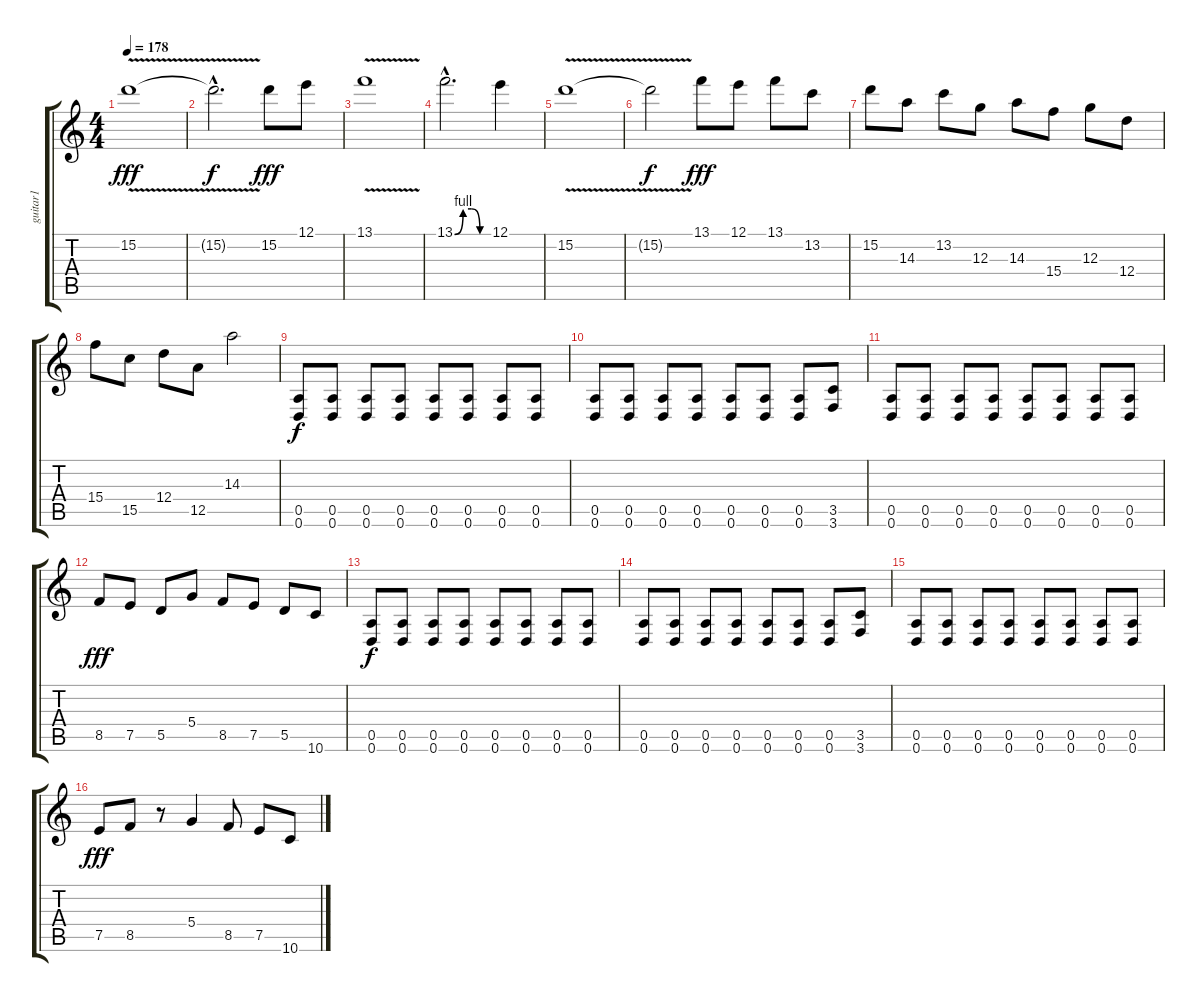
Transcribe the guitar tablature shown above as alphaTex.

\track ("guitar1" "guitar1") {instrument overdrivenguitar}
\staff {score tabs}
\tuning (E4 B3 G3 D3 A2 D2) {hide}
\ts (4 4)
\tempo 178
\clef g2
\ks c
15.2{v}.1{dy fff} |
15.2{hac t}.2{d dy f} 15.2.8{dy fff} 12.1.8 |
13.1{v}.1 |
13.1{be (custom 0 0 15 4 30 4 45 0 60 0) hac}.2{d} 12.1.4 |
15.2{v}.1 |
15.2{t}.2{dy f} 13.1.8{dy fff} 12.1.8 13.1.8 13.2.8 |
15.2.8 14.3.8 13.2.8 12.3.8 14.3.8 15.4.8 12.3.8 12.4.8 |
15.4.8 15.5.8 12.4.8 12.5.8 14.3.2 |
(0.5 0.6).8{dy f} (0.5 0.6).8 (0.5 0.6).8 (0.5 0.6).8 (0.5 0.6).8 (0.5 0.6).8 (0.5 0.6).8 (0.5 0.6).8 |
(0.5 0.6).8 (0.5 0.6).8 (0.5 0.6).8 (0.5 0.6).8 (0.5 0.6).8 (0.5 0.6).8 (0.5 0.6).8 (3.5 3.6).8 |
(0.5 0.6).8 (0.5 0.6).8 (0.5 0.6).8 (0.5 0.6).8 (0.5 0.6).8 (0.5 0.6).8 (0.5 0.6).8 (0.5 0.6).8 |
8.5.8{dy fff} 7.5.8 5.5.8 5.4.8 8.5.8 7.5.8 5.5.8 10.6.8 |
(0.5 0.6).8{dy f} (0.5 0.6).8 (0.5 0.6).8 (0.5 0.6).8 (0.5 0.6).8 (0.5 0.6).8 (0.5 0.6).8 (0.5 0.6).8 |
(0.5 0.6).8 (0.5 0.6).8 (0.5 0.6).8 (0.5 0.6).8 (0.5 0.6).8 (0.5 0.6).8 (0.5 0.6).8 (3.5 3.6).8 |
(0.5 0.6).8 (0.5 0.6).8 (0.5 0.6).8 (0.5 0.6).8 (0.5 0.6).8 (0.5 0.6).8 (0.5 0.6).8 (0.5 0.6).8 |
7.5.8{dy fff} 8.5.8 r.8 5.4.4 8.5.8 7.5.8 10.6.8
